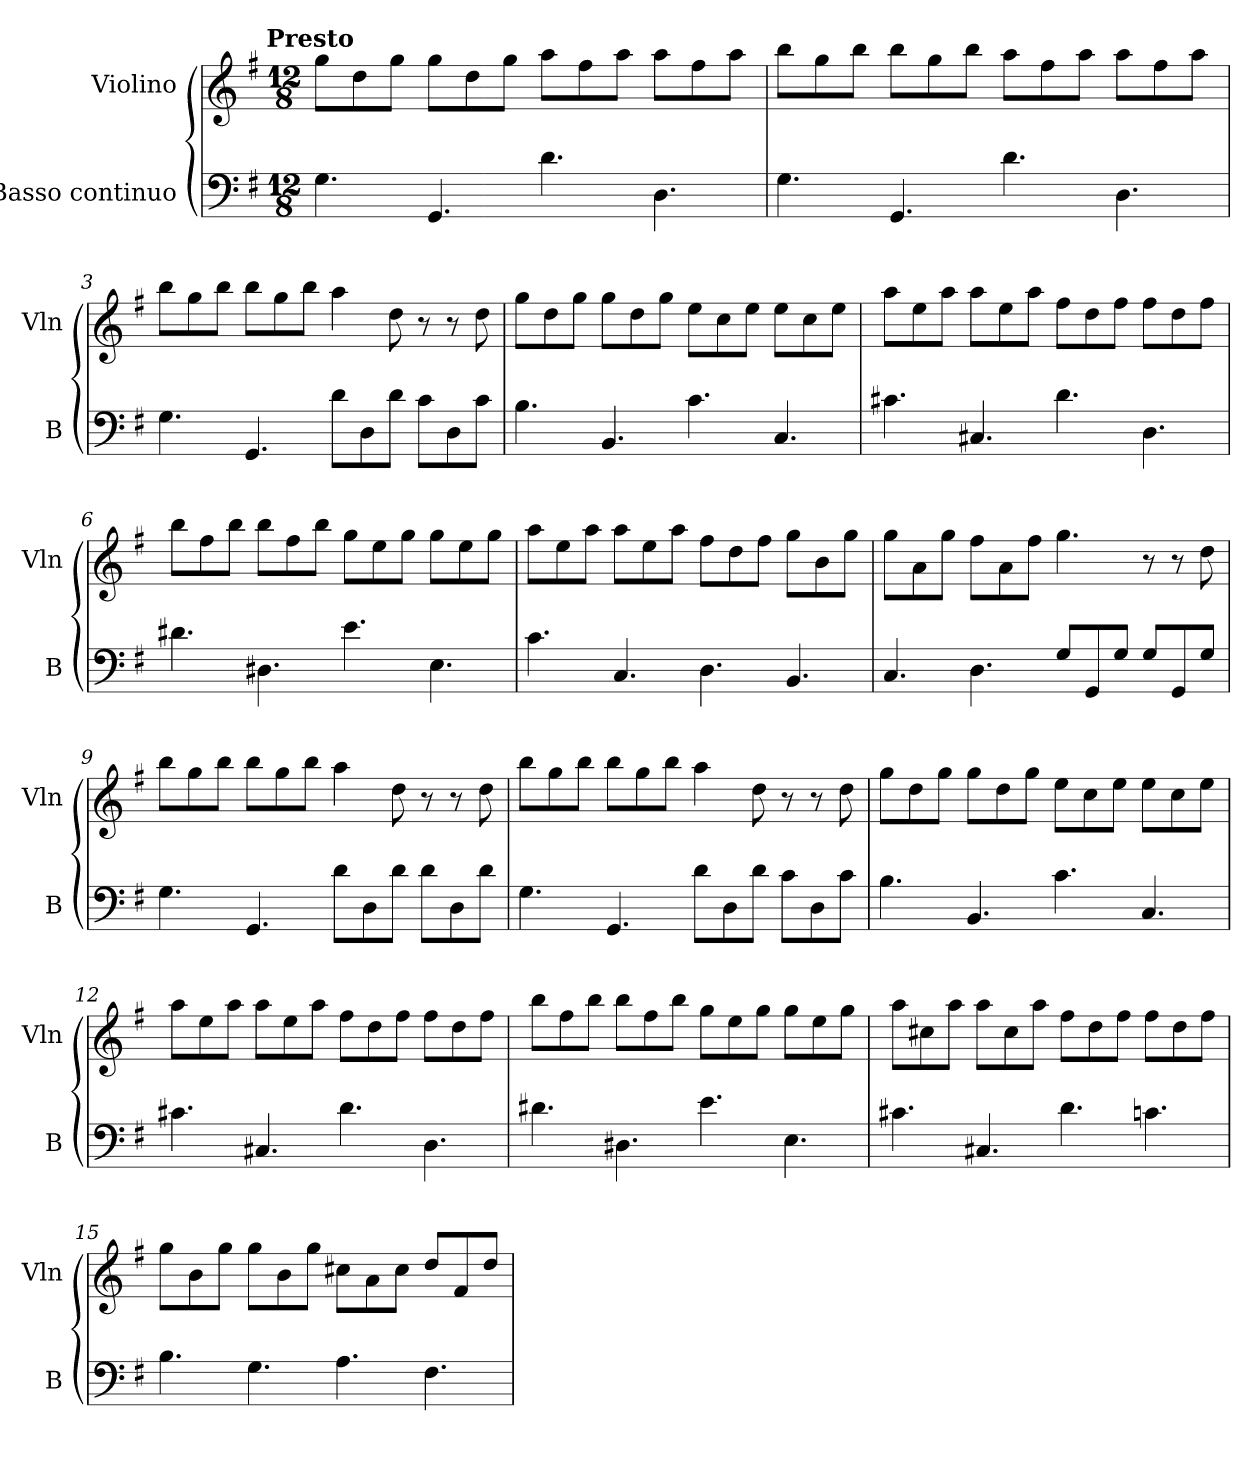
**kern	**kern
*part2	*part1
*staff2	*staff1
*I"Basso continuo	*I"Violino
*I'B	*I'Vln
*clefF4	*clefG2
*k[f#]	*k[f#]
*G:	*G:
!!LO:TX:omd:t=Presto
*M12/8	*M12/8
*MM182	*MM182
=1	=1
4.G\	8gg\L
.	8dd\
.	8gg\J
4.GG/	8gg\L
.	8dd\
.	8gg\J
4.d\	8aa\L
.	8ff#\
.	8aa\J
4.D\	8aa\L
.	8ff#\
.	8aa\J
=2	=2
4.G\	8bb\L
.	8gg\
.	8bb\J
4.GG/	8bb\L
.	8gg\
.	8bb\J
4.d\	8aa\L
.	8ff#\
.	8aa\J
4.D\	8aa\L
.	8ff#\
.	8aa\J
=3	=3
4.G\	8bb\L
.	8gg\
.	8bb\J
4.GG/	8bb\L
.	8gg\
.	8bb\J
8d\L	4aa\
8D\	.
8d\J	8dd\
8c\L	8r
8D\	8r
8c\J	8dd\
=4	=4
4.B\	8gg\L
.	8dd\
.	8gg\J
4.BB/	8gg\L
.	8dd\
.	8gg\J
4.c\	8ee\L
.	8cc\
.	8ee\J
4.C/	8ee\L
.	8cc\
.	8ee\J
=5	=5
4.c#X\	8aa\L
.	8ee\
.	8aa\J
4.C#X/	8aa\L
.	8ee\
.	8aa\J
4.d\	8ff#\L
.	8dd\
.	8ff#\J
4.D\	8ff#\L
.	8dd\
.	8ff#\J
=6	=6
4.d#X\	8bb\L
.	8ff#\
.	8bb\J
4.D#X\	8bb\L
.	8ff#\
.	8bb\J
4.e\	8gg\L
.	8ee\
.	8gg\J
4.E\	8gg\L
.	8ee\
.	8gg\J
=7	=7
4.c\	8aa\L
.	8ee\
.	8aa\J
4.C/	8aa\L
.	8ee\
.	8aa\J
4.D\	8ff#\L
.	8dd\
.	8ff#\J
4.BB/	8gg\L
.	8b\
.	8gg\J
=8	=8
4.C/	8gg\L
.	8a\
.	8gg\J
4.D\	8ff#\L
.	8a\
.	8ff#\J
8G/L	4.gg\
8GG/	.
8G/J	.
8G/L	8r
8GG/	8r
8G/J	8dd\
=9	=9
4.G\	8bb\L
.	8gg\
.	8bb\J
4.GG/	8bb\L
.	8gg\
.	8bb\J
8d\L	4aa\
8D\	.
8d\J	8dd\
8d\L	8r
8D\	8r
8d\J	8dd\
=10	=10
4.G\	8bb\L
.	8gg\
.	8bb\J
4.GG/	8bb\L
.	8gg\
.	8bb\J
8d\L	4aa\
8D\	.
8d\J	8dd\
8c\L	8r
8D\	8r
8c\J	8dd\
=11	=11
4.B\	8gg\L
.	8dd\
.	8gg\J
4.BB/	8gg\L
.	8dd\
.	8gg\J
4.c\	8ee\L
.	8cc\
.	8ee\J
4.C/	8ee\L
.	8cc\
.	8ee\J
=12	=12
4.c#X\	8aa\L
.	8ee\
.	8aa\J
4.C#X/	8aa\L
.	8ee\
.	8aa\J
4.d\	8ff#\L
.	8dd\
.	8ff#\J
4.D\	8ff#\L
.	8dd\
.	8ff#\J
=13	=13
4.d#X\	8bb\L
.	8ff#\
.	8bb\J
4.D#X\	8bb\L
.	8ff#\
.	8bb\J
4.e\	8gg\L
.	8ee\
.	8gg\J
4.E\	8gg\L
.	8ee\
.	8gg\J
=14	=14
4.c#X\	8aa\L
.	8cc#X\
.	8aa\J
4.C#X/	8aa\L
.	8cc#\
.	8aa\J
4.d\	8ff#\L
.	8dd\
.	8ff#\J
4.cn\	8ff#\L
.	8dd\
.	8ff#\J
=15	=15
4.B\	8gg\L
.	8b\
.	8gg\J
4.G\	8gg\L
.	8b\
.	8gg\J
4.A\	8cc#X\L
.	8a\
.	8cc#\J
4.F#\	8dd/L
.	8f#/
.	8dd/J
=	=
*-	*-
